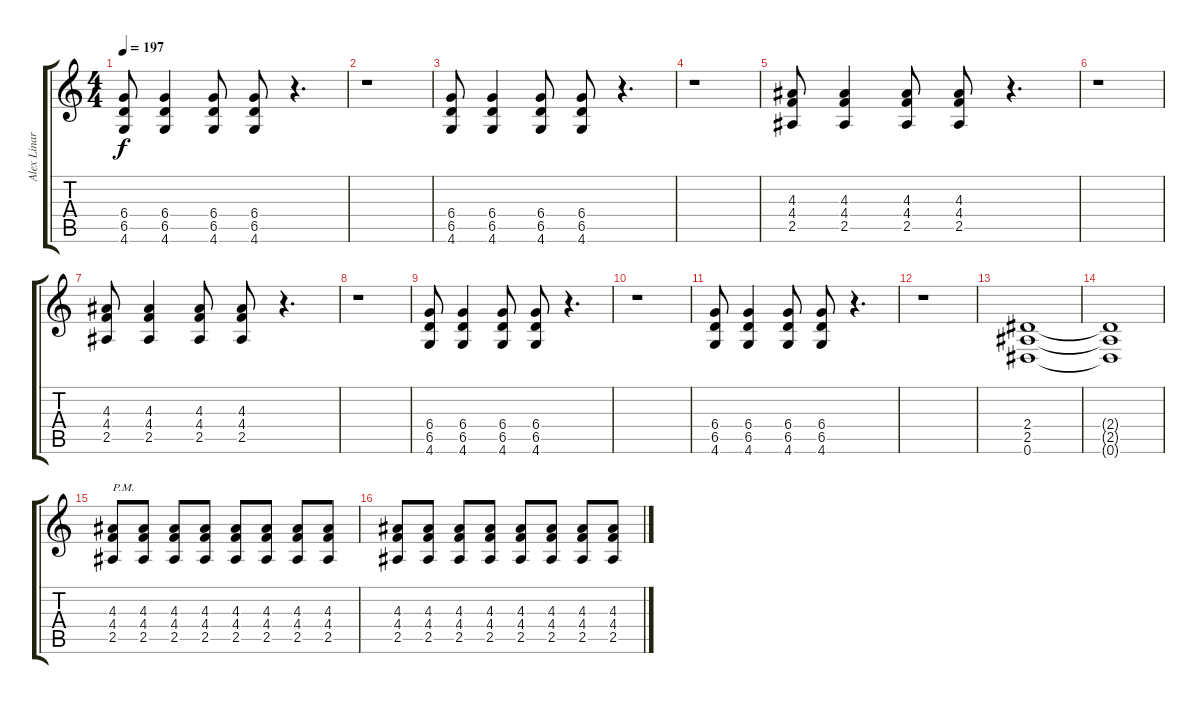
\track ("Alex Linares" "Alex Linar") {instrument distortionguitar}
\staff {score tabs}
\tuning (Eb4 Bb3 Gb3 Db3 Ab2 Eb2) {hide}
\ts (4 4)
\tempo 197
\clef g2
\ks c
(6.4 6.5 4.6).8{dy f} (6.4 6.5 4.6).4 (6.4 6.5 4.6).8 (6.4 6.5 4.6).8 r.4{d} |
r.1 |
(6.4 6.5 4.6).8 (6.4 6.5 4.6).4 (6.4 6.5 4.6).8 (6.4 6.5 4.6).8 r.4{d} |
r.1 |
(4.3 4.4 2.5).8 (4.3 4.4 2.5).4 (4.3 4.4 2.5).8 (4.3 4.4 2.5).8 r.4{d} |
r.1 |
(4.3 4.4 2.5).8 (4.3 4.4 2.5).4 (4.3 4.4 2.5).8 (4.3 4.4 2.5).8 r.4{d} |
r.1 |
(6.4 6.5 4.6).8 (6.4 6.5 4.6).4 (6.4 6.5 4.6).8 (6.4 6.5 4.6).8 r.4{d} |
r.1 |
(6.4 6.5 4.6).8 (6.4 6.5 4.6).4 (6.4 6.5 4.6).8 (6.4 6.5 4.6).8 r.4{d} |
r.1 |
(2.4 2.5 0.6).1 |
(2.4{t} 2.5{t} 0.6{t}).1 |
(4.3 4.4 2.5).8{txt "P.M."} (4.3 4.4 2.5).8 (4.3 4.4 2.5).8 (4.3 4.4 2.5).8 (4.3 4.4 2.5).8 (4.3 4.4 2.5).8 (4.3 4.4 2.5).8 (4.3 4.4 2.5).8 |
(4.3 4.4 2.5).8 (4.3 4.4 2.5).8 (4.3 4.4 2.5).8 (4.3 4.4 2.5).8 (4.3 4.4 2.5).8 (4.3 4.4 2.5).8 (4.3 4.4 2.5).8 (4.3 4.4 2.5).8
